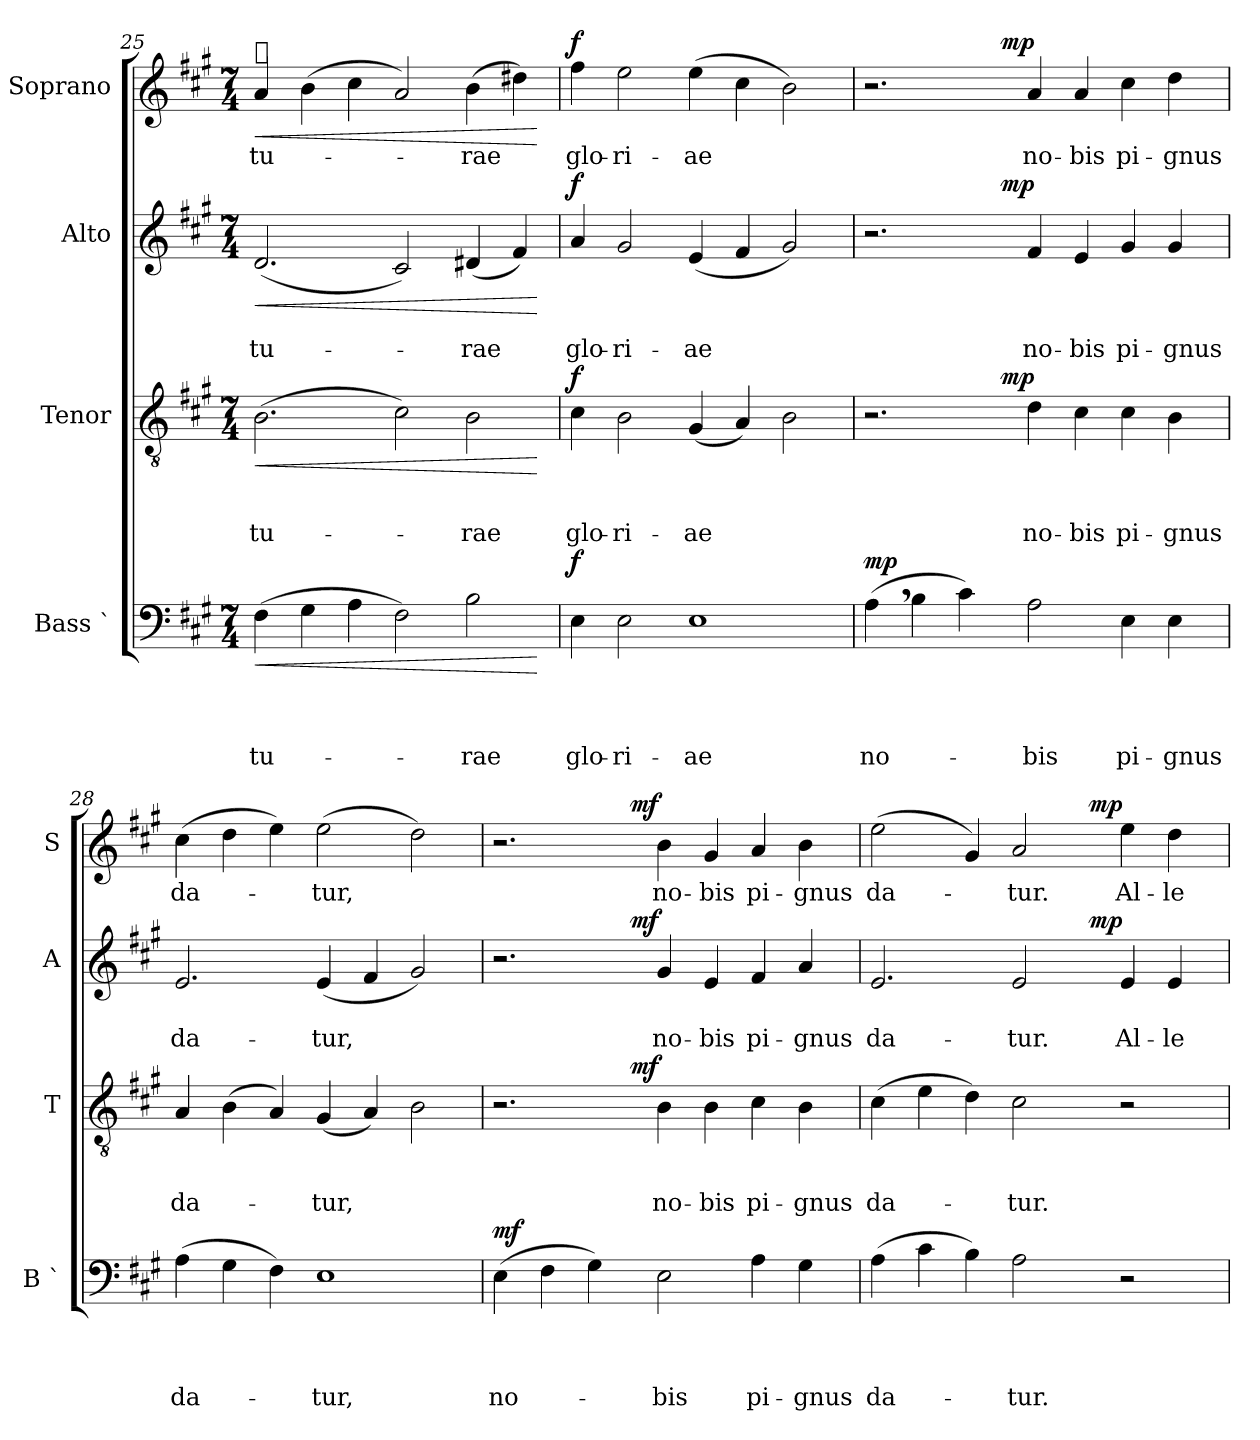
**kern	**text	**text	**text	**text	**dynam	**kern	**text	**text	**text	**dynam	**kern	**text	**text	**dynam	**kern	**text	**dynam
*part4	*part4	*part4	*part4	*part4	*part4	*part3	*part3	*part3	*part3	*part3	*part2	*part2	*part2	*part2	*part1	*part1	*part1
*staff4	*staff4	*staff4	*staff4	*staff4	*staff4	*staff3	*staff3	*staff3	*staff3	*staff3	*staff2	*staff2	*staff2	*staff2	*staff1	*staff1	*staff1
*I"Bass `	*	*	*	*	*	*I"Tenor	*	*	*	*	*I"Alto	*	*	*	*I"Soprano	*	*
*I'B `	*	*	*	*	*	*I'T	*	*	*	*	*I'A	*	*	*	*I'S	*	*
!!LO:LB:g=z
*clefF4	*	*	*	*	*	*clefGv2	*	*	*	*	*clefG2	*	*	*	*clefG2	*	*
*k[f#c#g#]	*	*	*	*	*	*k[f#c#g#]	*	*	*	*	*k[f#c#g#]	*	*	*	*k[f#c#g#]	*	*
*A:	*	*	*	*	*	*A:	*	*	*	*	*A:	*	*	*	*A:	*	*
*M7/4	*	*	*	*	*	*M7/4	*	*	*	*	*M7/4	*	*	*	*M7/4	*	*
=25	=25	=25	=25	=25	=25	=25	=25	=25	=25	=25	=25	=25	=25	=25	=25	=25	=25
!	!	!	!	!	!	!	!	!	!	!	!	!	!	!	!LO:TX:a:t=	!	!
!	!	!	!	!LO:LY:b	!LO:HP:b	!	!	!	!LO:LY:b	!LO:HP:b	!	!	!LO:LY:b	!LO:HP:b	!	!LO:LY:b	!LO:HP:b
(>4F#\	.	.	.	-tu-	<	(>2.B\	.	.	-tu-	<	(<2.d/	.	-tu-	<	4a/	-tu-	<
4G#\	.	.	.	.	.	.	.	.	.	.	.	.	.	.	(>4b\	.	.
4A\	.	.	.	.	.	.	.	.	.	.	.	.	.	.	4cc#\	.	.
2F#\)	.	.	.	.	.	2c#\)	.	.	.	.	2c#/)	.	.	.	2a/)	.	.
!	!	!	!	!LO:LY:b	!	!	!	!	!LO:LY:b	!	!	!	!LO:LY:b	!	!	!LO:LY:b	!
2B\	.	.	.	-rae	.	2B\	.	.	-rae	.	(<4d#X/	.	-rae	.	(>4b\	-rae	.
.	.	.	.	.	.	.	.	.	.	.	4f#/)	.	.	.	4dd#X\)	.	.
.	.	.	.	.	[	.	.	.	.	[	.	.	.	[	.	.	[
=26	=26	=26	=26	=26	=26	=26	=26	=26	=26	=26	=26	=26	=26	=26	=26	=26	=26
!	!	!	!	!LO:LY:b	!LO:DY:a	!	!	!	!LO:LY:b	!LO:DY:a	!	!	!LO:LY:b	!LO:DY:a	!	!LO:LY:b	!LO:DY:a
4E\	.	.	.	glo-	f	4c#\	.	.	glo-	f	4a/	.	glo-	f	4ff#\	glo-	f
!	!	!	!	!LO:LY:b	!	!	!	!	!LO:LY:b	!	!	!	!LO:LY:b	!	!	!LO:LY:b	!
2E\	.	.	.	-ri-	.	2B\	.	.	-ri-	.	2g#/	.	-ri-	.	2ee\	-ri-	.
!	!	!	!	!LO:LY:b	!	!	!	!	!LO:LY:b	!	!	!	!LO:LY:b	!	!	!LO:LY:b	!
1E	.	.	.	-ae	.	(>4G#/	.	.	-ae	.	(<4e/	.	-ae	.	(>4ee\	-ae	.
.	.	.	.	.	.	4A/)	.	.	.	.	4f#/	.	.	.	4cc#\	.	.
.	.	.	.	.	.	2B\	.	.	.	.	2g#/)	.	.	.	2b\)	.	.
=27	=27	=27	=27	=27	=27	=27	=27	=27	=27	=27	=27	=27	=27	=27	=27	=27	=27
!	!	!	!	!LO:LY:b	!LO:DY:a	!	!	!	!	!	!	!	!	!	!	!	!
*	*	*	*	*	*	*^	*	*	*	*	*^	*	*	*	*^	*	*
(>4A,>\	.	.	.	no-	mp	2.r	2ryy	.	.	.	.	2.r	2ryy	.	.	.	2.r	2ryy	.	.
4B\	.	.	.	.	.	.	.	.	.	.	.	.	.	.	.	.	.	.	.	.
4c#\)	.	.	.	.	.	.	8ryy	.	.	.	.	.	8ryy	.	.	.	.	8ryy	.	.
.	.	.	.	.	.	.	32ryy	.	.	.	.	.	32ryy	.	.	.	.	32ryy	.	.
!	!	!	!	!	!	!	!	!	!	!	!LO:DY:a	!	!	!	!	!LO:DY:a	!	!	!	!LO:DY:a
.	.	.	.	.	.	.	1ryy	.	.	.	mp	.	1ryy	.	.	mp	.	1ryy	.	mp
!	!	!	!	!LO:LY:b	!	!	!	!	!	!LO:LY:b	!	!	!	!	!LO:LY:b	!	!	!	!LO:LY:b	!
2A\	.	.	.	-bis	.	4d\	.	.	.	no-	.	4f#/	.	.	no-	.	4a/	.	no-	.
!	!	!	!	!	!	!	!	!	!	!LO:LY:b	!	!	!	!	!LO:LY:b	!	!	!	!LO:LY:b	!
.	.	.	.	.	.	4c#\	.	.	.	-bis	.	4e/	.	.	-bis	.	4a/	.	-bis	.
!	!	!	!	!LO:LY:b	!	!	!	!	!	!LO:LY:b	!	!	!	!	!LO:LY:b	!	!	!	!LO:LY:b	!
4E\	.	.	.	pi-	.	4c#\	.	.	.	pi-	.	4g#/	.	.	pi-	.	4cc#\	.	pi-	.
!	!	!	!	!LO:LY:b	!	!	!	!	!	!LO:LY:b	!	!	!	!	!LO:LY:b	!	!	!	!LO:LY:b	!
4E\	.	.	.	-gnus	.	4B\	.	.	.	-gnus	.	4g#/	.	.	-gnus	.	4dd\	.	-gnus	.
.	.	.	.	.	.	.	16.ryy	.	.	.	.	.	16.ryy	.	.	.	.	16.ryy	.	.
=28	=28	=28	=28	=28	=28	=28	=28	=28	=28	=28	=28	=28	=28	=28	=28	=28	=28	=28	=28	=28
!	!	!	!	!LO:LY:b	!	!	!	!	!	!LO:LY:b	!	!	!	!	!LO:LY:b	!	!	!	!LO:LY:b	!
*	*	*	*	*	*	*v	*v	*	*	*	*	*	*	*	*	*	*v	*v	*	*
*	*	*	*	*	*	*	*	*	*	*	*v	*v	*	*	*	*	*	*
(>4A\	.	.	.	da-	.	4A/	.	.	da-	.	2.e/	.	da-	.	(>4cc#\	da-	.
4G#\	.	.	.	.	.	(>4B\	.	.	.	.	.	.	.	.	4dd\	.	.
4F#\)	.	.	.	.	.	4A/)	.	.	.	.	.	.	.	.	4ee\)	.	.
!	!	!	!	!LO:LY:b	!	!	!	!	!LO:LY:b	!	!	!	!LO:LY:b	!	!	!LO:LY:b	!
1E	.	.	.	-tur,	.	(>4G#/	.	.	-tur,	.	(<4e/	.	-tur,	.	(>2ee\	-tur,	.
.	.	.	.	.	.	4A/)	.	.	.	.	4f#/	.	.	.	.	.	.
.	.	.	.	.	.	2B\	.	.	.	.	2g#/)	.	.	.	2dd\)	.	.
=29	=29	=29	=29	=29	=29	=29	=29	=29	=29	=29	=29	=29	=29	=29	=29	=29	=29
!	!	!	!	!LO:LY:b	!LO:DY:a	!	!	!	!	!	!	!	!	!	!	!	!
*	*	*	*	*	*	*^	*	*	*	*	*^	*	*	*	*^	*	*
(>4E\	.	.	.	no-	mf	2.r	2ryy	.	.	.	.	2.r	2ryy	.	.	.	2.r	2ryy	.	.
4F#\	.	.	.	.	.	.	.	.	.	.	.	.	.	.	.	.	.	.	.	.
4G#\)	.	.	.	.	.	.	8ryy	.	.	.	.	.	8ryy	.	.	.	.	8ryy	.	.
.	.	.	.	.	.	.	32ryy	.	.	.	.	.	32ryy	.	.	.	.	32ryy	.	.
!	!	!	!	!	!	!	!	!	!	!	!LO:DY:a	!	!	!	!	!LO:DY:a	!	!	!	!LO:DY:a
.	.	.	.	.	.	.	1ryy	.	.	.	mf	.	1ryy	.	.	mf	.	1ryy	.	mf
!	!	!	!	!LO:LY:b	!	!	!	!	!	!LO:LY:b	!	!	!	!	!LO:LY:b	!	!	!	!LO:LY:b	!
2E\	.	.	.	-bis	.	4B\	.	.	.	no-	.	4g#/	.	.	no-	.	4b\	.	no-	.
!	!	!	!	!	!	!	!	!	!	!LO:LY:b	!	!	!	!	!LO:LY:b	!	!	!	!LO:LY:b	!
.	.	.	.	.	.	4B\	.	.	.	-bis	.	4e/	.	.	-bis	.	4g#/	.	-bis	.
!	!	!	!	!LO:LY:b	!	!	!	!	!	!LO:LY:b	!	!	!	!	!LO:LY:b	!	!	!	!LO:LY:b	!
4A\	.	.	.	pi-	.	4c#\	.	.	.	pi-	.	4f#/	.	.	pi-	.	4a/	.	pi-	.
!	!	!	!	!LO:LY:b	!	!	!	!	!	!LO:LY:b	!	!	!	!	!LO:LY:b	!	!	!	!LO:LY:b	!
4G#\	.	.	.	-gnus	.	4B\	.	.	.	-gnus	.	4a/	.	.	-gnus	.	4b\	.	-gnus	.
.	.	.	.	.	.	.	16.ryy	.	.	.	.	.	16.ryy	.	.	.	.	16.ryy	.	.
!!LO:PB:g=z	!!
=30	=30	=30	=30	=30	=30	=30	=30	=30	=30	=30	=30	=30	=30	=30	=30	=30	=30	=30	=30	=30
!	!	!	!	!LO:LY:b	!	!	!	!	!	!LO:LY:b	!	!	!	!	!LO:LY:b	!	!	!	!LO:LY:b	!
*	*	*	*	*	*	*v	*v	*	*	*	*	*	*	*	*	*	*	*	*	*
(>4A\	.	.	.	da-	.	(>4c#\	.	.	da-	.	2.e/	1ryy	.	da-	.	(>2ee\	1ryy	da-	.
4c#\	.	.	.	.	.	4e\	.	.	.	.	.	.	.	.	.	.	.	.	.
4B\)	.	.	.	.	.	4d\)	.	.	.	.	.	.	.	.	.	4g#/)	.	.	.
!	!	!	!	!LO:LY:b	!	!	!	!	!LO:LY:b	!	!	!	!	!LO:LY:b	!	!	!	!LO:LY:b	!
2A\	.	.	.	-tur.	.	2c#\	.	.	-tur.	.	2e/	.	.	-tur.	.	2a/	.	-tur.	.
.	.	.	.	.	.	.	.	.	.	.	.	8ryy	.	.	.	.	8ryy	.	.
!	!	!	!	!	!	!	!	!	!	!	!	!	!	!	!LO:DY:a	!	!	!	!LO:DY:a
.	.	.	.	.	.	.	.	.	.	.	.	2ryy	.	.	mp	.	2ryy	.	mp
!	!	!	!	!	!	!	!	!	!	!	!	!	!	!LO:LY:b	!	!	!	!LO:LY:b	!
2r	.	.	.	.	.	2r	.	.	.	.	4e/	.	.	Al-	.	4ee\	.	Al-	.
!	!	!	!	!	!	!	!	!	!	!	!	!	!	!LO:LY:b	!	!	!	!LO:LY:b	!
.	.	.	.	.	.	.	.	.	.	.	4e/	.	.	-le-	.	4dd\	.	-le-	.
.	.	.	.	.	.	.	.	.	.	.	.	8ryy	.	.	.	.	8ryy	.	.
*	*	*	*	*	*	*	*	*	*	*	*v	*v	*	*	*	*	*	*	*
*	*	*	*	*	*	*	*	*	*	*	*	*	*	*	*v	*v	*	*
=	=	=	=	=	=	=	=	=	=	=	=	=	=	=	=	=	=
*-	*-	*-	*-	*-	*-	*-	*-	*-	*-	*-	*-	*-	*-	*-	*-	*-	*-
